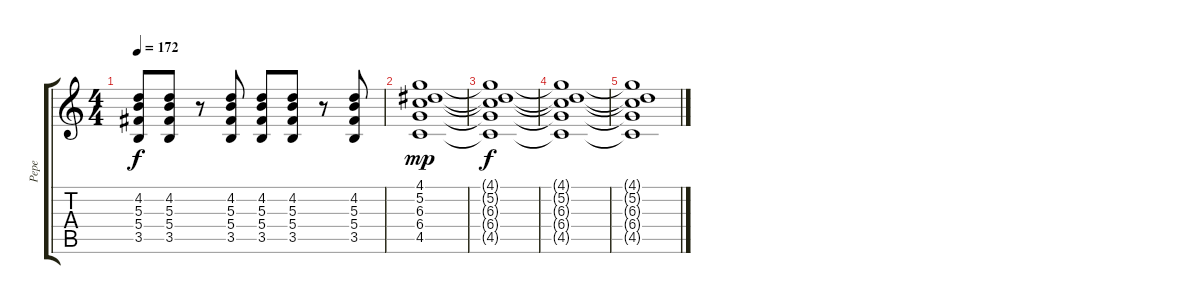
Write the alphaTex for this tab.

\track ("Pepe" "Pepe") {instrument distortionguitar}
\staff {score tabs}
\tuning (Eb4 Bb3 Gb3 Db3 Ab2 Eb2) {hide}
\ts (4 4)
\tempo 172
\clef g2
\ks c
(4.2 5.3 5.4 3.5).8{dy f} (4.2 5.3 5.4 3.5).8 r.8 (4.2 5.3 5.4 3.5).8 (4.2 5.3 5.4 3.5).8 (4.2 5.3 5.4 3.5).8 r.8 (4.2 5.3 5.4 3.5).8 |
(4.1 5.2 6.3 6.4 4.5).1{dy mp volume 0} |
(4.1{t} 5.2{t} 6.3{t} 6.4{t} 4.5{t}).1{dy f} |
(4.1{t} 5.2{t} 6.3{t} 6.4{t} 4.5{t}).1 |
(4.1{t} 5.2{t} 6.3{t} 6.4{t} 4.5{t}).1
